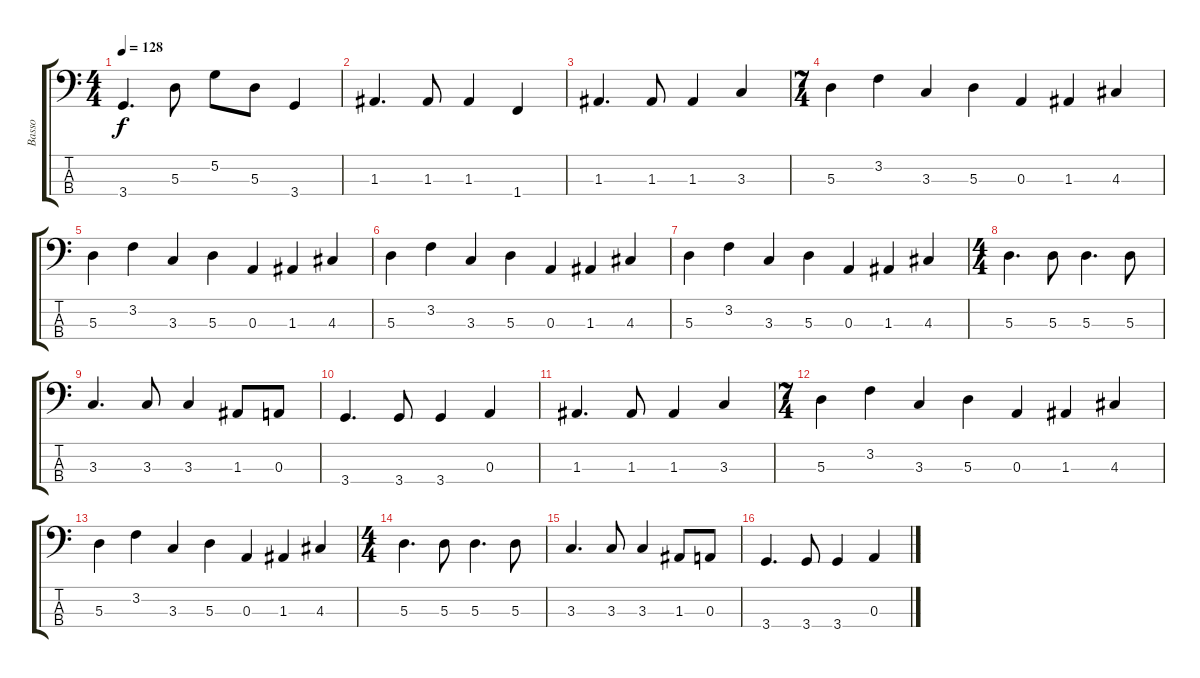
\track ("Basso" "Basso") {instrument electricbassfinger}
\staff {score tabs}
\tuning (G2 D2 A1 E1) {hide}
\ts (4 4)
\tempo 128
\clef f4
\ks c
3.4.4{d dy f} 5.3.8 5.2.8 5.3.8 3.4.4 |
1.3.4{d} 1.3.8 1.3.4 1.4.4 |
1.3.4{d} 1.3.8 1.3.4 3.3.4 |
\ts (7 4)
5.3.4 3.2.4 3.3.4 5.3.4 0.3.4 1.3.4 4.3.4 |
5.3.4 3.2.4 3.3.4 5.3.4 0.3.4 1.3.4 4.3.4 |
5.3.4 3.2.4 3.3.4 5.3.4 0.3.4 1.3.4 4.3.4 |
5.3.4 3.2.4 3.3.4 5.3.4 0.3.4 1.3.4 4.3.4 |
\ts (4 4)
5.3.4{d} 5.3.8 5.3.4{d} 5.3.8 |
3.3.4{d} 3.3.8 3.3.4 1.3.8 0.3.8 |
3.4.4{d} 3.4.8 3.4.4 0.3.4 |
1.3.4{d} 1.3.8 1.3.4 3.3.4 |
\ts (7 4)
5.3.4 3.2.4 3.3.4 5.3.4 0.3.4 1.3.4 4.3.4 |
5.3.4 3.2.4 3.3.4 5.3.4 0.3.4 1.3.4 4.3.4 |
\ts (4 4)
5.3.4{d} 5.3.8 5.3.4{d} 5.3.8 |
3.3.4{d} 3.3.8 3.3.4 1.3.8 0.3.8 |
3.4.4{d} 3.4.8 3.4.4 0.3.4
